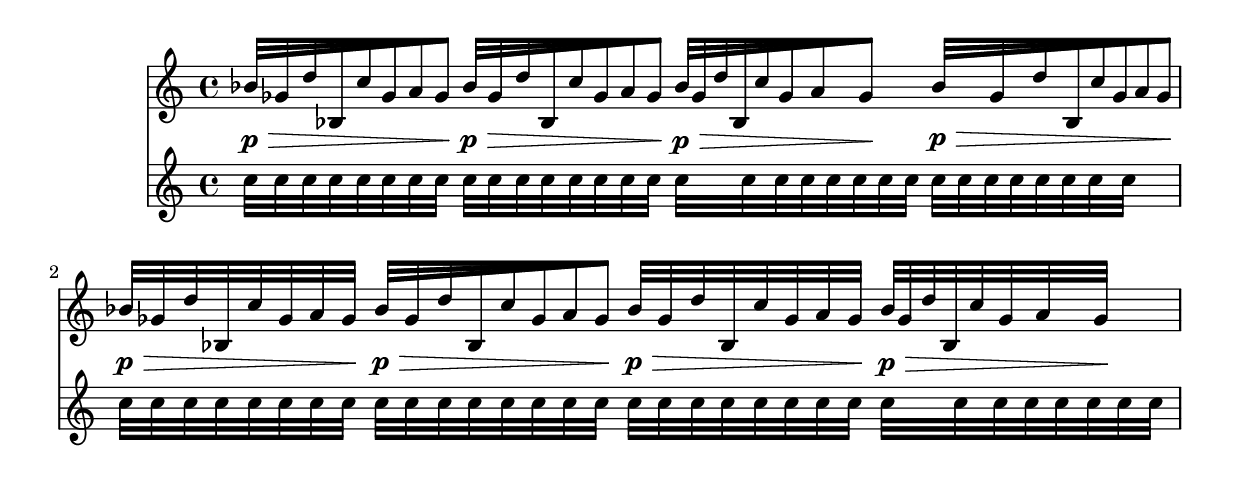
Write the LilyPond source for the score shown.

%% http://lsr.dsi.unimi.it/LSR/Item?id=239
%% see also : http://www.lilypond.org/doc/v2.18/Documentation/notation/beams#feathered-beams
%% see also : http://www.lilypond.org/doc/v2.19/Documentation/notation/beams#feathered-beams

\score {
  \relative c''<<
    \new Staff {
      % Turn on feathered beams:
      \override Beam.grow-direction = #LEFT
      
      % Illustration of feathered beams and the \featherDurations
      % function.
      
      % Example of a beamed sequence:
      bes32\p\>[ ges d' bes, c' ges a ges \!]
      
      % When the factor is 4/4=1, you get the same as without \featherDurations
      \featherDurations #(ly:make-moment  4/4)
      { bes32\p\>[ ges d' bes, c' ges a ges \!] }
      
      % When the factor is >1, you get a ritardando-like placement of the
      % notes (and sound in the MIDI output).
      \featherDurations #(ly:make-moment  6/4)
      { bes32\p\>[ ges d' bes, c' ges a ges \!] }
      
      % When the factor is <1, you get accelerando, i.e. you should
      % really only use if when \override Beam.grow-direction = #RIGHT
      \featherDurations #(ly:make-moment  3/4)
      { bes32\p\>[ ges d' bes, c' ges a ges \!] }
      
      % Revert back to ordinary beams:
      \revert Beam.grow-direction
      bes32\p\>[ ges d' bes, c' ges a ges \!]
      
      % Get a single feathered beam, using \once \override:
      \once \override Beam.grow-direction = #LEFT
      bes32\p\>[ ges d' bes, c' ges a ges \!]
      bes32\p\>[ ges d' bes, c' ges a ges \!]
      
      % The \featherDurations function just adjusts the durations
      % of the notes and can be used without % feathered beams:
      \featherDurations #(ly:make-moment  6/4)
      { bes32\p\>[ ges d' bes, c' ges a ges \!] }
    }
  % Reference rhythm to compare to:
  \new Staff \repeat unfold 64 { c32 }
   >>
}
